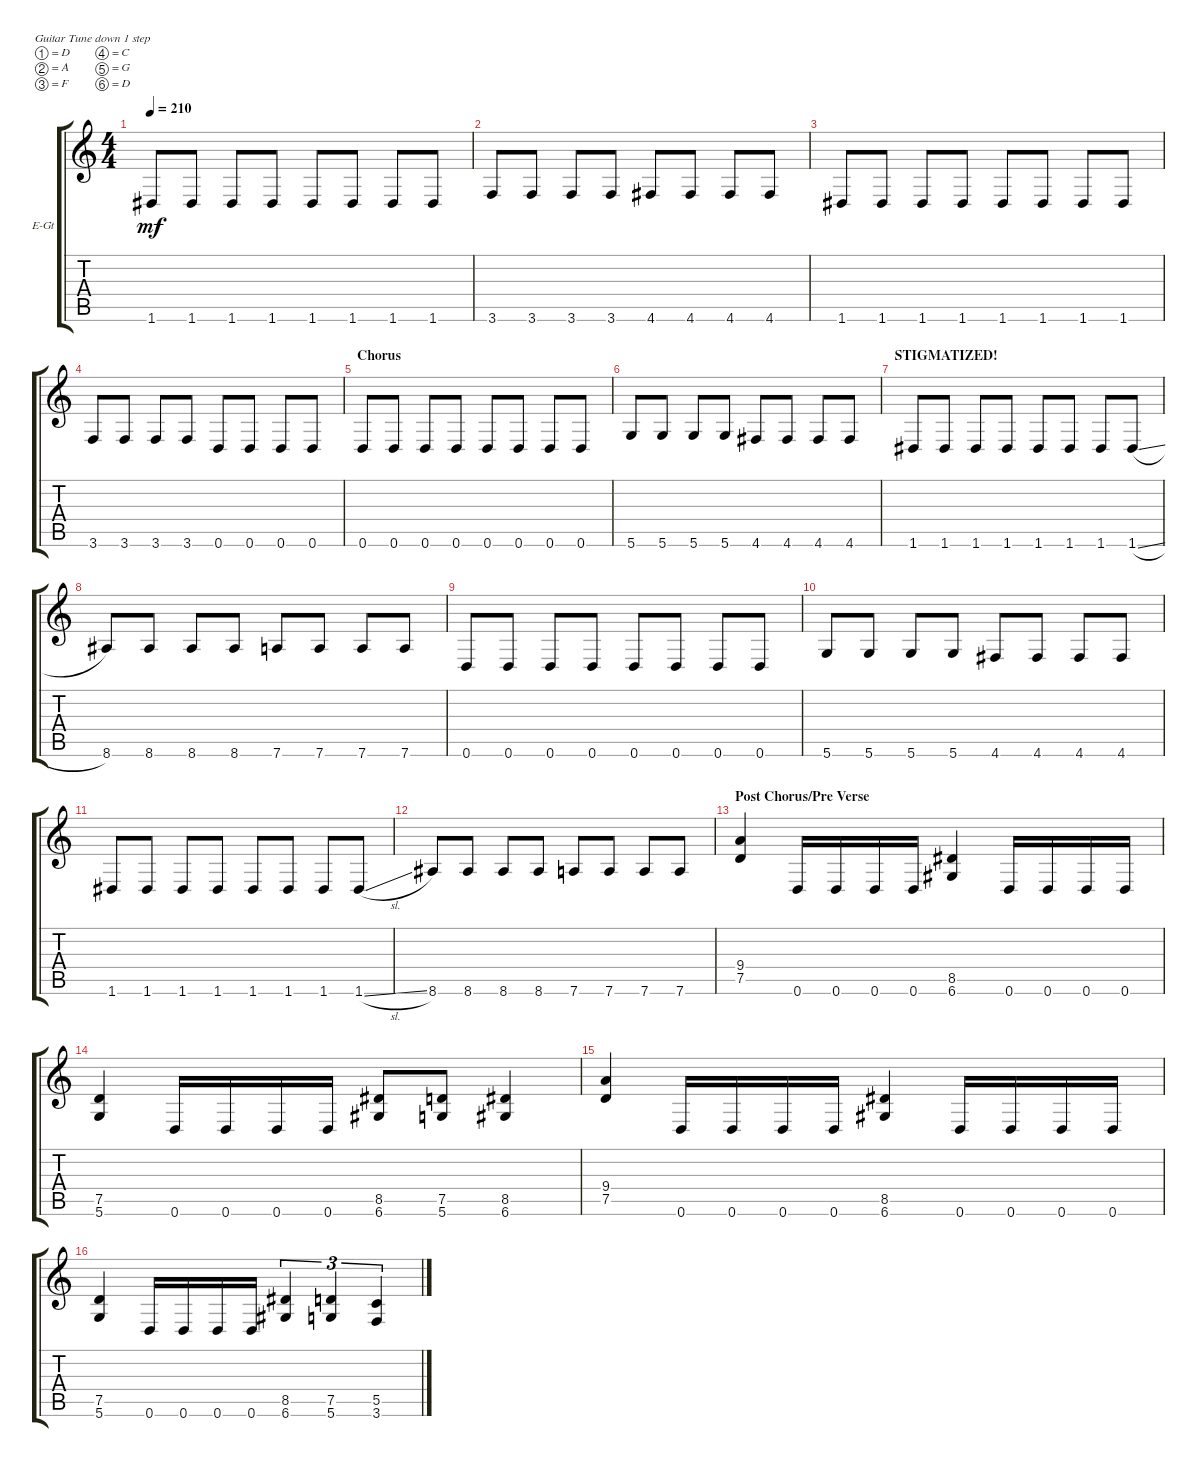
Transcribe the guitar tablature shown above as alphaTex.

\defaultSystemsLayout 4
\bracketExtendMode groupsimilarinstruments
\firstSystemTrackNameOrientation horizontal
\otherSystemsTrackNameOrientation horizontal
\track ("Bernd Kost II" "E-Gt") {instrument distortionguitar}
\staff {score tabs}
\tuning (D4 A3 F3 C3 G2 D2)
\ts (4 4)
\tempo 210
\clef g2
\ks c
1.6.8{dy mf} 1.6.8 1.6.8 1.6.8 1.6.8 1.6.8 1.6.8 1.6.8 |
3.6.8 3.6.8 3.6.8 3.6.8 4.6.8 4.6.8 4.6.8 4.6.8 |
1.6.8 1.6.8 1.6.8 1.6.8 1.6.8 1.6.8 1.6.8 1.6.8 |
3.6.8 3.6.8 3.6.8 3.6.8 0.6.8 0.6.8 0.6.8 0.6.8 |
\section ("" "Chorus")
0.6.8 0.6.8 0.6.8 0.6.8 0.6.8 0.6.8 0.6.8 0.6.8 |
5.6.8 5.6.8 5.6.8 5.6.8 4.6.8 4.6.8 4.6.8 4.6.8 |
\section ("" "STIGMATIZED!")
1.6.8 1.6.8 1.6.8 1.6.8 1.6.8 1.6.8 1.6.8 1.6{sl}.8 |
8.6.8 8.6.8 8.6.8 8.6.8 7.6.8 7.6.8 7.6.8 7.6.8 |
0.6.8 0.6.8 0.6.8 0.6.8 0.6.8 0.6.8 0.6.8 0.6.8 |
5.6.8 5.6.8 5.6.8 5.6.8 4.6.8 4.6.8 4.6.8 4.6.8 |
1.6.8 1.6.8 1.6.8 1.6.8 1.6.8 1.6.8 1.6.8 1.6{sl}.8 |
8.6.8 8.6.8 8.6.8 8.6.8 7.6.8 7.6.8 7.6.8 7.6.8 |
\section ("" "Post Chorus/Pre Verse")
(7.5 9.4).4 0.6.16 0.6.16 0.6.16 0.6.16 (6.6 8.5).4 0.6.16 0.6.16 0.6.16 0.6.16 |
(5.6 7.5).4 0.6.16 0.6.16 0.6.16 0.6.16 (6.6 8.5).8 (5.6 7.5).8 (8.5 6.6).4 |
(7.5 9.4).4 0.6.16 0.6.16 0.6.16 0.6.16 (6.6 8.5).4 0.6.16 0.6.16 0.6.16 0.6.16 |
(5.6 7.5).4 0.6.16 0.6.16 0.6.16 0.6.16 (6.6 8.5).4{tu (3 2)} (5.6 7.5).4{tu (3 2)} (5.5 3.6).4{tu (3 2)}
